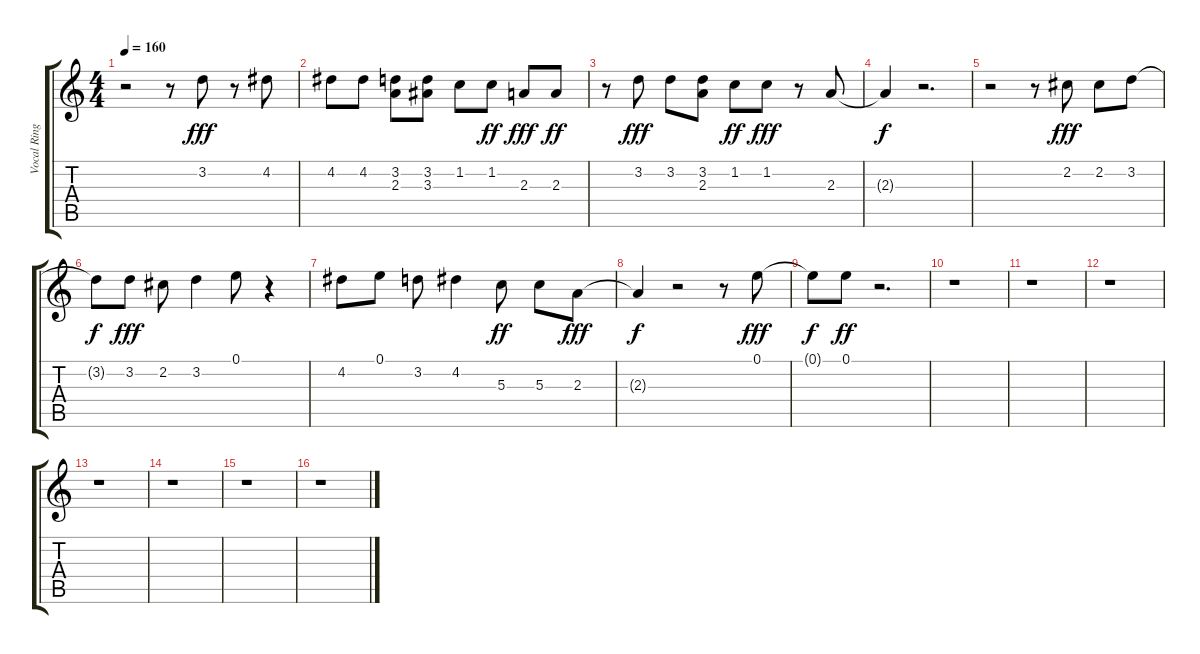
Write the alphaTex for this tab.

\track ("Vocal Ringo" "Vocal Ring") {instrument electricguitarjazz}
\staff {score tabs}
\tuning (E4 B3 G3 D3 A2 E2) {hide}
\ts (4 4)
\tempo 160
\clef g2
\ks c
r.2{dy ff} r.8 3.2.8{dy fff} r.8 4.2.8 |
4.2.8 4.2.8 (3.2 2.3).8 (3.2 3.3).8 1.2.8 1.2.8{dy ff} 2.3.8{dy fff} 2.3.8{dy ff} |
r.8 3.2.8{dy fff} 3.2.8 (3.2 2.3).8 1.2.8{dy ff} 1.2.8{dy fff} r.8 2.3.8 |
2.3{t}.4{dy f} r.2{d} |
r.2 r.8 2.2.8{dy fff} 2.2.8 3.2.8 |
3.2{t}.8{dy f} 3.2.8{dy fff} 2.2.8 3.2.4 0.1.8 r.4 |
4.2.8 0.1.8 3.2.8 4.2.4 5.3.8{dy ff} 5.3.8 2.3.8{dy fff} |
2.3{t}.4{dy f} r.2 r.8 0.1.8{dy fff} |
0.1{t}.8{dy f} 0.1.8{dy ff} r.2{d} |
r.1 |
r.1 |
r.1 |
r.1 |
r.1 |
r.1 |
r.1
